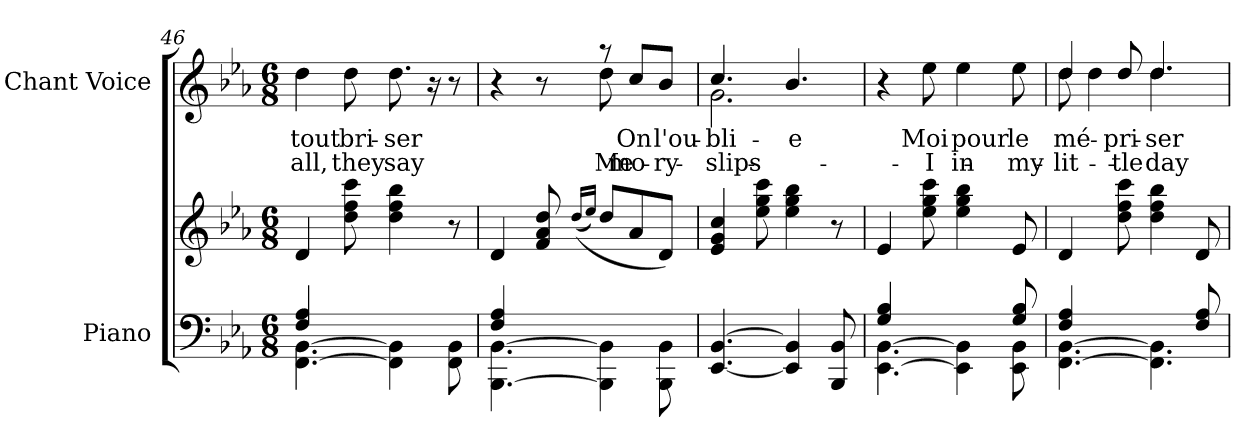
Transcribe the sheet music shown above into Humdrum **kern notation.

**kern	**kern	**kern	**text	**text
*part2	*part2	*part1	*part1	*part1
*staff3	*staff2	*staff1	*staff1	*staff1
*I"Piano	*	*I"Chant Voice	*	*
*I'Pno	*	*	*	*
*clefF4	*clefG2	*clefG2	*	*
*k[b-e-a-]	*k[b-e-a-]	*k[b-e-a-]	*	*
*M6/8	*M6/8	*M6/8	*	*
=46	=46	=46	=46	=46
*^	*	*	*	*
[4.FF\ [>4.BB-\	4F/ 4A-/	4d/	4dd\	tout	all,
.	2ryy	8dd\ 8ff\ 8ccc\	8dd\	bri-	they
4FF\] 4BB-\]	.	4dd\ 4ff\ 4bb-\	8.dd\	-ser	say
.	.	.	16r	.	.
8FF\ 8BB-\	.	8r	8r	.	.
=47	=47	=47	=47	=47	=47
*	*	*	*^	*	*
[4.BBB-\ [>4.BB-\	4F/ 4A-/	4d/	4r	4ryy	.	.
.	2ryy	8f/ 8a-/ 8dd/	8r	8ryy	.	.
.	.	((16qdd/LL	.	.	.	.
.	.	16qee-/JJ)	.	.	.	.
4BBB-\] 4BB-\]	.	8dd/L	8r	8dd\	.	Me -
.	.	8a-/	8cc/L	8ryy	On	mo-
8BBB-\ 8BB-\	.	8d/J)	8b-/J	8ryy	l'ou-	-ry
*v	*v	*	*	*	*	*
=48	=48	=48	=48	=48	=48
[4.EE-/ [>4.BB-/	4e-/ 4g/ 4cc/	4.cc/	2.g\	-bli-	slips
.	8ee-\ 8gg\ 8ccc\	.	.	.	.
4EE-/] 4BB-/]	4ee-\ 4gg\ 4bb-\	4.b-/	.	-e	.
8BBB-/ 8BB-/	8r	.	.	.	.
*	*	*v	*v	*	*
=49	=49	=49	=49	=49
*^	*	*	*	*
[4.EE-\ [>4.BB-\	4G/ 4B-/	4e-/	4r	.	.
.	4.ryy	8ee-\ 8gg\ 8ccc\	8ee-\	Moi	I
4EE-\] 4BB-\]	.	4ee-\ 4gg\ 4bb-\	4ee-\	pour	in
8EE-\ 8BB-\	8G/ 8B-/	8e-/	8ee-\	le	my
=50	=50	=50	=50	=50	=50
*	*	*	*^	*	*
[4.FF\ [>4.BB-\	4F/ 4A-/	4d/	4dd/	8dd\	mé-	lit-
.	.	.	.	4dd\	.	.
.	4.ryy	8dd\ 8ff\ 8ccc\	8dd/	.	-pri-	-tle
4.FF\] 4.BB-\]	.	4dd\ 4ff\ 4bb-\	4.dd/	4.dd\	-ser	day
.	8F/ 8A-/	8d/	.	.	.	.
*v	*v	*	*v	*v	*	*
=	=	=	=	=
*-	*-	*-	*-	*-
